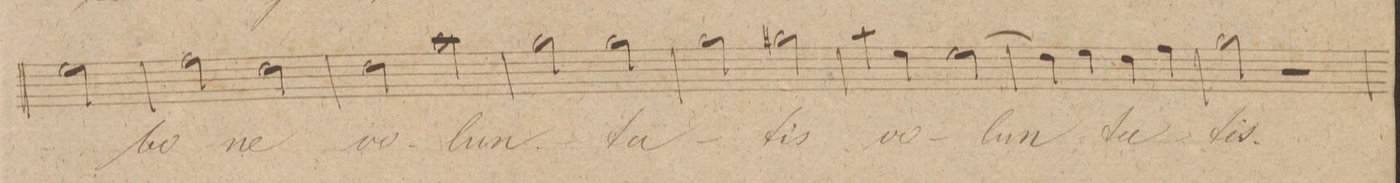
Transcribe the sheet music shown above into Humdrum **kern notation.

**kern	**text	**dynam
*I"Alto.	*	*
*clefC3	*	*
*k[f#c#g#]	*	*
*met(c|)	*	*
*M2/2	*	*
2f#\	.	.
=31	=31	=31
2g#\	bo-	.
2e\	-ne	.
=32	=32	=32
2e\	vo-	.
2b\	-lun-	.
=33	=33	=33
2a\	.	.
2a\	-ta-	.
=34	=34	=34
2a\	.	.
2a#X\	-tis	.
=35	=35	=35
4b\	vo-	.
4f#\	.	.
(<2f#\	-lun-	.
=36	=36	=36
4e\)	.	.
4f#\	.	.
4e\	-ta-	.
4g#\	.	.
=37	=37	=37
2a\	-tis.	.
2r	.	.
=38	=38	=38
*-	*-	*-
